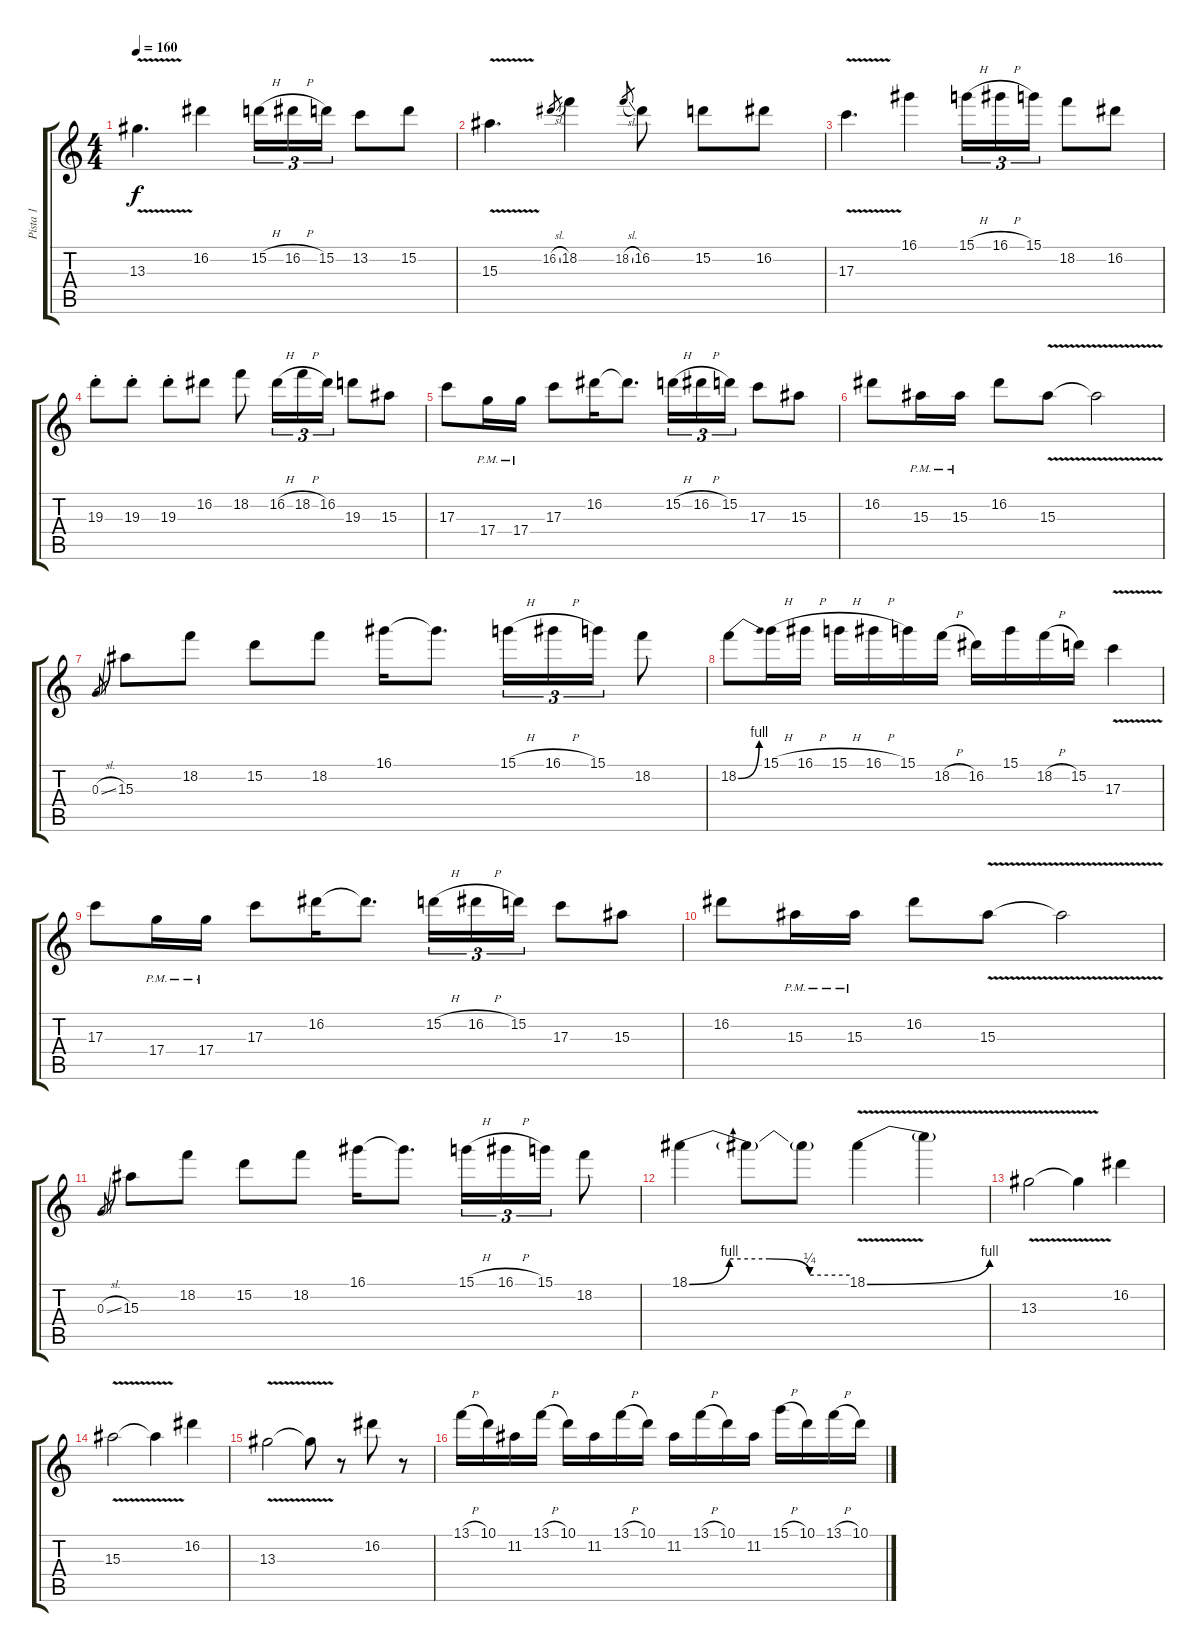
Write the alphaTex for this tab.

\track ("Pista 1" "Pista 1") {instrument overdrivenguitar}
\staff {score tabs}
\tuning (E4 B3 G3 D3 A2 E2) {hide}
\ts (4 4)
\tempo 160
\clef g2
\ks c
13.3{v}.4{d dy f} 16.2.4 15.2{h}.16{tu (3 2)} 16.2{h}.16{tu (3 2)} 15.2.16{tu (3 2)} 13.2.8 15.2.8 |
15.3{v}.4{d} 16.2{sl}.8{gr} 18.2.4 18.2{sl}.8{gr} 16.2.8 15.2.8 16.2.8 |
17.3{v}.4{d} 16.1.4 15.1{h}.16{tu (3 2)} 16.1{h}.16{tu (3 2)} 15.1.16{tu (3 2)} 18.2.8 16.2.8 |
19.3{st}.8 19.3{st}.8 19.3{st}.8 16.2.8 18.2.8 16.2{h}.16{tu (3 2)} 18.2{h}.16{tu (3 2)} 16.2.16{tu (3 2)} 19.3.8 15.3.8 |
17.3.8 17.4{pm}.16 17.4{pm}.16 17.3.8 16.2.16 16.2{t}.8{d} 15.2{h}.16{tu (3 2)} 16.2{h}.16{tu (3 2)} 15.2.16{tu (3 2)} 17.3.8 15.3.8 |
16.2.8 15.3{pm}.16 15.3{pm}.16 16.2.8 15.3{v}.8 15.3{t}.2 |
0.3{sl}.8{gr} 15.3.8 18.2.8 15.2.8 18.2.8 16.1.16 16.1{t}.8{d} 15.1{h}.16{tu (3 2)} 16.1{h}.16{tu (3 2)} 15.1.16{tu (3 2)} 18.2.8 |
18.2{be (bend 0 0 60 4)}.8 15.1{h}.16 16.1{h}.16 15.1{h}.16 16.1{h}.16 15.1.16 18.2{h}.16 16.2.16 15.1.16 18.2{h}.16 15.2.16 17.3{v}.4 |
17.3.8 17.4{pm}.16 17.4{pm}.16 17.3.8 16.2.16 16.2{t}.8{d} 15.2{h}.16{tu (3 2)} 16.2{h}.16{tu (3 2)} 15.2.16{tu (3 2)} 17.3.8 15.3.8 |
16.2.8 15.3{pm}.16 15.3{pm}.16 16.2.8 15.3{v}.8 15.3{t}.2 |
0.3{sl}.8{gr} 15.3.8 18.2.8 15.2.8 18.2.8 16.1.16 16.1{t}.8{d} 15.1{h}.16{tu (3 2)} 16.1{h}.16{tu (3 2)} 15.1.16{tu (3 2)} 18.2.8 |
18.1{be (custom 0 0 15 4 30 4 45 1 60 1)}.4 18.1{t}.8 18.1{t}.8 18.1{be (bend 0 0 60 4) v}.4 18.1{t}.4 |
13.3{v}.2 13.3{t}.4 16.2.4 |
15.3{v}.2 15.3{t}.4 16.2.4 |
13.3{v}.2 13.3{t}.8 r.8 16.2.8 r.8 |
13.1{h}.16 10.1.16 11.2.16 13.1{h}.16 10.1.16 11.2.16{txt ""} 13.1{h}.16 10.1.16 11.2.16 13.1{h}.16 10.1.16 11.2.16 15.1{h}.16 10.1.16 13.1{h}.16 10.1.16
